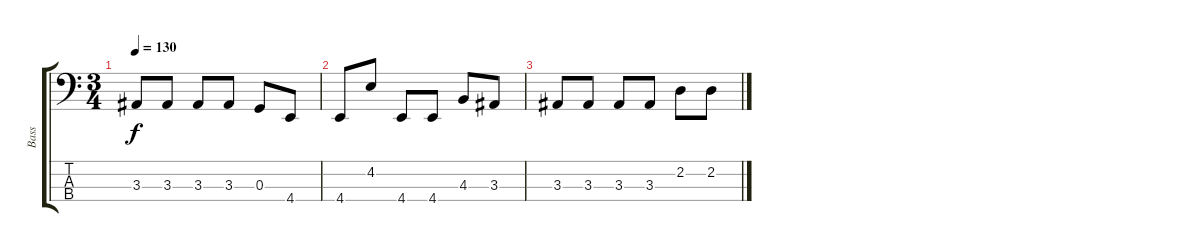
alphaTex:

\track ("Bass" "Bass") {instrument electricbassfinger}
\staff {score tabs}
\tuning (F2 C2 G1 C1) {hide}
\ts (3 4)
\tempo 130
\clef f4
\ks c
3.3.8{dy f} 3.3.8 3.3.8 3.3.8 0.3.8 4.4.8 |
4.4.8 4.2.8 4.4.8 4.4.8 4.3.8 3.3.8 |
3.3.8 3.3.8 3.3.8 3.3.8 2.2.8 2.2.8
